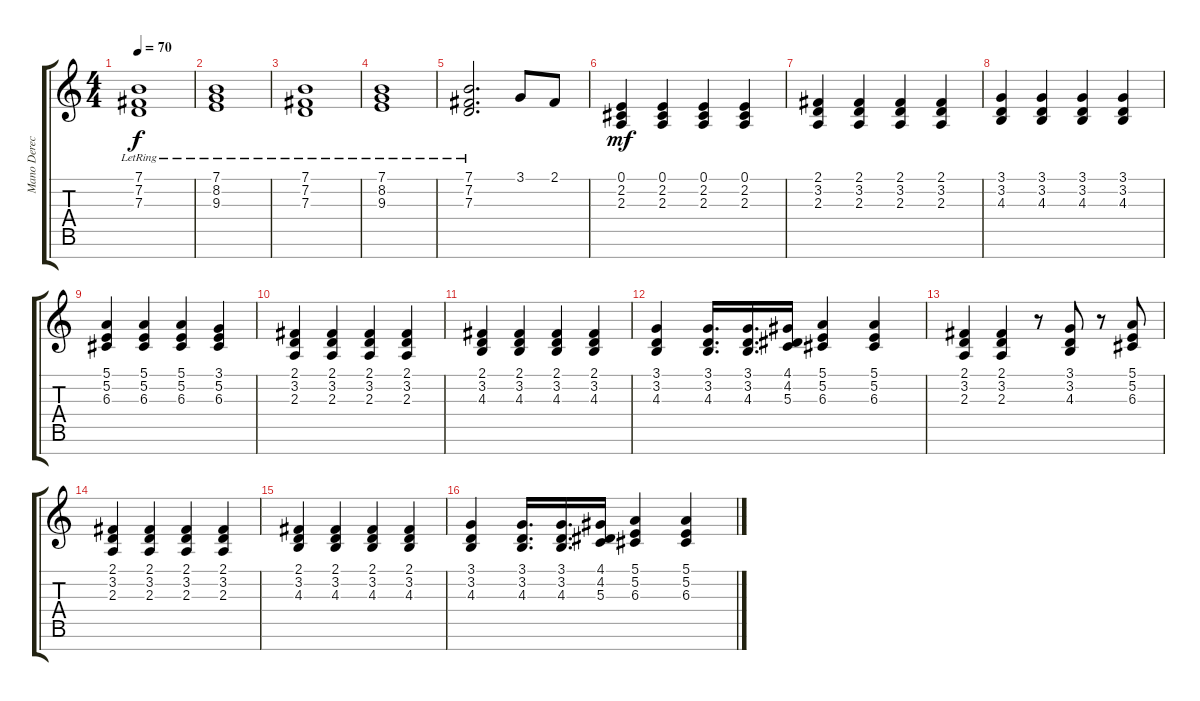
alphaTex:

\track ("Mano Derecha" "Mano Derec") {instrument acousticgrandpiano}
\staff {score tabs}
\tuning (E4 B3 G3 D3 A2 E2 B1) {hide}
\ts (4 4)
\tempo 70
\clef g2
\ks c
(7.1{lr} 7.2{lr} 7.3{lr}).1{dy f} |
(7.1{lr} 8.2{lr} 9.3{lr}).1 |
(7.1{lr} 7.2{lr} 7.3{lr}).1 |
(7.1{lr} 8.2{lr} 9.3{lr}).1 |
(7.1{lr} 7.2{lr} 7.3{lr}).2{d} 3.1.8 2.1.8 |
(0.1 2.2 2.3).4{dy mf} (0.1 2.2 2.3).4 (0.1 2.2 2.3).4 (0.1 2.2 2.3).4 |
(2.1 3.2 2.3).4 (2.1 3.2 2.3).4 (2.1 3.2 2.3).4 (2.1 3.2 2.3).4 |
(3.1 3.2 4.3).4 (3.1 3.2 4.3).4 (3.1 3.2 4.3).4 (3.1 3.2 4.3).4 |
(5.1 5.2 6.3).4 (5.1 5.2 6.3).4 (5.1 5.2 6.3).4 (3.1 5.2 6.3).4 |
(2.1 3.2 2.3).4 (2.1 3.2 2.3).4 (2.1 3.2 2.3).4 (2.1 3.2 2.3).4 |
(2.1 3.2 4.3).4 (2.1 3.2 4.3).4 (2.1 3.2 4.3).4 (2.1 3.2 4.3).4 |
(3.1 3.2 4.3).4 (3.1 3.2 4.3).16{d} (3.1 3.2 4.3).16{d} (4.1 4.2 5.3).16 (5.1 5.2 6.3).4 (5.1 5.2 6.3).4 |
(2.1 3.2 2.3).4 (2.1 3.2 2.3).4 r.8 (3.1 3.2 4.3).8 r.8 (5.1 5.2 6.3).8 |
(2.1 3.2 2.3).4 (2.1 3.2 2.3).4 (2.1 3.2 2.3).4 (2.1 3.2 2.3).4 |
(2.1 3.2 4.3).4 (2.1 3.2 4.3).4 (2.1 3.2 4.3).4 (2.1 3.2 4.3).4 |
(3.1 3.2 4.3).4 (3.1 3.2 4.3).16{d} (3.1 3.2 4.3).16{d} (4.1 4.2 5.3).16 (5.1 5.2 6.3).4 (5.1 5.2 6.3).4
